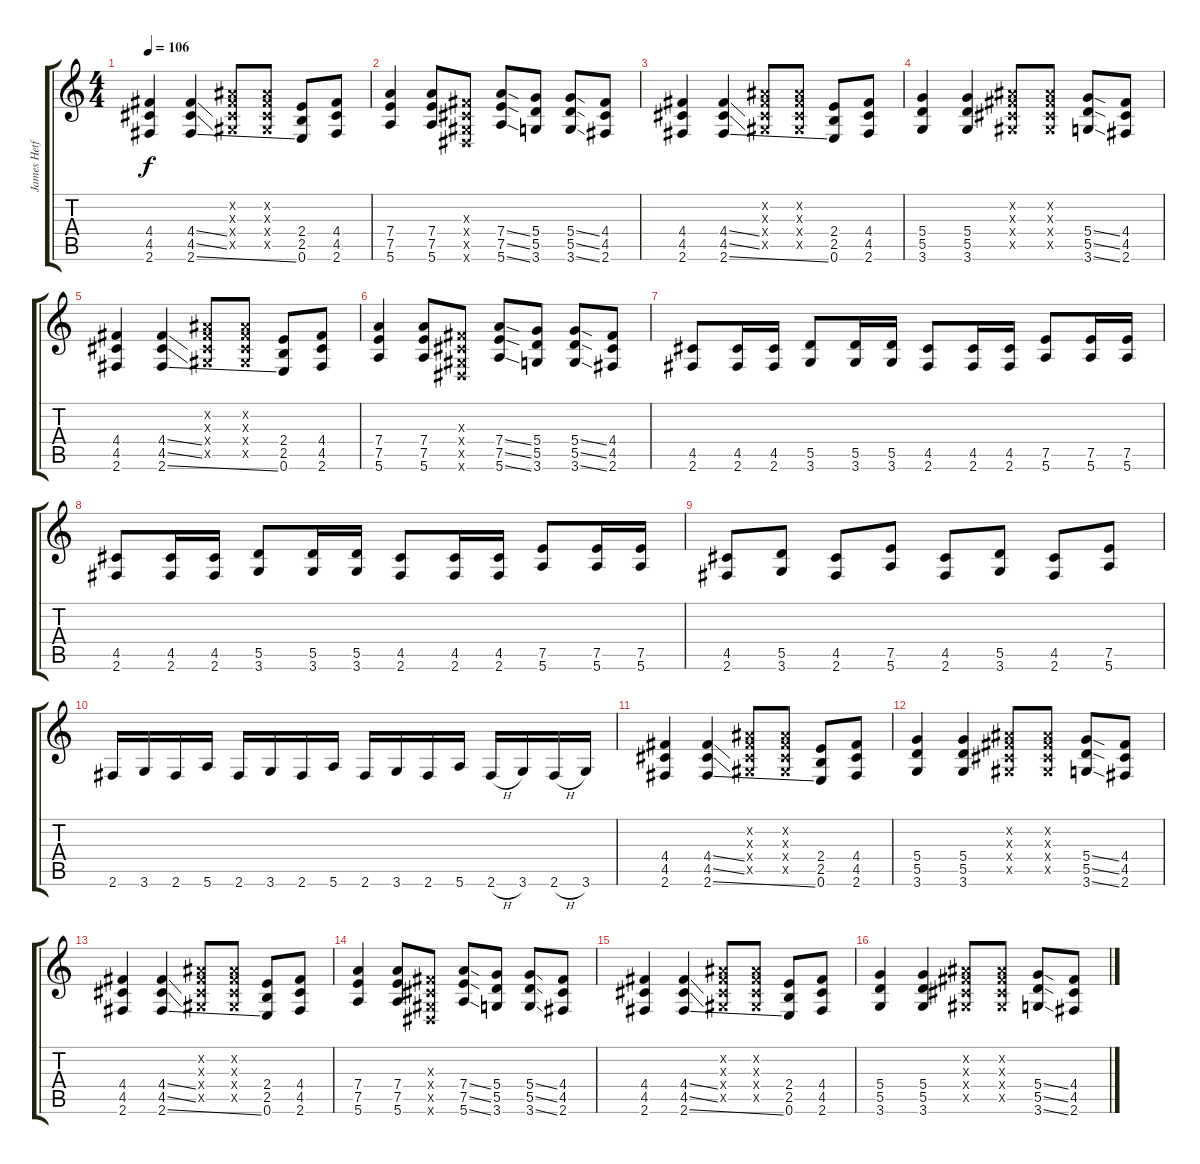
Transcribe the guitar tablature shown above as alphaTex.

\track ("James Hetfield Rythm" "James Hetf") {instrument distortionguitar}
\staff {score tabs}
\tuning (E4 B3 G3 D3 A2 E2) {hide}
\ts (4 4)
\tempo 106
\clef g2
\ks c
(4.4 4.5 2.6).4{dy f} (4.4{ss} 4.5{ss} 2.6{ss}).4 (-1.2{x} -1.3{x} -1.4{x} -1.5{x}).8 (-1.2{x} -1.3{x} -1.4{x} -1.5{x}).8 (2.4 2.5 0.6).8 (4.4 4.5 2.6).8 |
(7.4 7.5 5.6).4 (7.4 7.5 5.6).8 (-1.3{x} -1.4{x} -1.5{x} -1.6{x}).8 (7.4{ss} 7.5{ss} 5.6{ss}).8 (5.4 5.5 3.6).8 (5.4{ss} 5.5{ss} 3.6{ss}).8 (4.4 4.5 2.6).8 |
(4.4 4.5 2.6).4 (4.4{ss} 4.5{ss} 2.6{ss}).4 (-1.2{x} -1.3{x} -1.4{x} -1.5{x}).8 (-1.2{x} -1.3{x} -1.4{x} -1.5{x}).8 (2.4 2.5 0.6).8 (4.4 4.5 2.6).8 |
(5.4 5.5 3.6).4 (5.4 5.5 3.6).4 (-1.2{x} -1.3{x} -1.4{x} -1.5{x}).8 (-1.2{x} -1.3{x} -1.4{x} -1.5{x}).8 (5.4{ss} 5.5{ss} 3.6{ss}).8 (4.4 4.5 2.6).8 |
(4.4 4.5 2.6).4 (4.4{ss} 4.5{ss} 2.6{ss}).4 (-1.2{x} -1.3{x} -1.4{x} -1.5{x}).8 (-1.2{x} -1.3{x} -1.4{x} -1.5{x}).8 (2.4 2.5 0.6).8 (4.4 4.5 2.6).8 |
(7.4 7.5 5.6).4 (7.4 7.5 5.6).8 (-1.3{x} -1.4{x} -1.5{x} -1.6{x}).8 (7.4{ss} 7.5{ss} 5.6{ss}).8 (5.4 5.5 3.6).8 (5.4{ss} 5.5{ss} 3.6{ss}).8 (4.4 4.5 2.6).8 |
(4.5 2.6).8 (4.5 2.6).16 (4.5 2.6).16 (5.5 3.6).8 (5.5 3.6).16 (5.5 3.6).16 (4.5 2.6).8 (4.5 2.6).16 (4.5 2.6).16 (7.5 5.6).8 (7.5 5.6).16 (7.5 5.6).16 |
(4.5 2.6).8 (4.5 2.6).16 (4.5 2.6).16 (5.5 3.6).8 (5.5 3.6).16 (5.5 3.6).16 (4.5 2.6).8 (4.5 2.6).16 (4.5 2.6).16 (7.5 5.6).8 (7.5 5.6).16 (7.5 5.6).16 |
(4.5 2.6).8 (5.5 3.6).8 (4.5 2.6).8 (7.5 5.6).8 (4.5 2.6).8 (5.5 3.6).8 (4.5 2.6).8 (7.5 5.6).8 |
2.6.16 3.6.16 2.6.16 5.6.16 2.6.16 3.6.16 2.6.16 5.6.16 2.6.16 3.6.16 2.6.16 5.6.16 2.6{h}.16 3.6.16 2.6{h}.16 3.6.16 |
(4.4 4.5 2.6).4 (4.4{ss} 4.5{ss} 2.6{ss}).4 (-1.2{x} -1.3{x} -1.4{x} -1.5{x}).8 (-1.2{x} -1.3{x} -1.4{x} -1.5{x}).8 (2.4 2.5 0.6).8 (4.4 4.5 2.6).8 |
(5.4 5.5 3.6).4 (5.4 5.5 3.6).4 (-1.2{x} -1.3{x} -1.4{x} -1.5{x}).8 (-1.2{x} -1.3{x} -1.4{x} -1.5{x}).8 (5.4{ss} 5.5{ss} 3.6{ss}).8 (4.4 4.5 2.6).8 |
(4.4 4.5 2.6).4 (4.4{ss} 4.5{ss} 2.6{ss}).4 (-1.2{x} -1.3{x} -1.4{x} -1.5{x}).8 (-1.2{x} -1.3{x} -1.4{x} -1.5{x}).8 (2.4 2.5 0.6).8 (4.4 4.5 2.6).8 |
(7.4 7.5 5.6).4 (7.4 7.5 5.6).8 (-1.3{x} -1.4{x} -1.5{x} -1.6{x}).8 (7.4{ss} 7.5{ss} 5.6{ss}).8 (5.4 5.5 3.6).8 (5.4{ss} 5.5{ss} 3.6{ss}).8 (4.4 4.5 2.6).8 |
(4.4 4.5 2.6).4 (4.4{ss} 4.5{ss} 2.6{ss}).4 (-1.2{x} -1.3{x} -1.4{x} -1.5{x}).8 (-1.2{x} -1.3{x} -1.4{x} -1.5{x}).8 (2.4 2.5 0.6).8 (4.4 4.5 2.6).8 |
(5.4 5.5 3.6).4 (5.4 5.5 3.6).4 (-1.2{x} -1.3{x} -1.4{x} -1.5{x}).8 (-1.2{x} -1.3{x} -1.4{x} -1.5{x}).8 (5.4{ss} 5.5{ss} 3.6{ss}).8 (4.4 4.5 2.6).8
